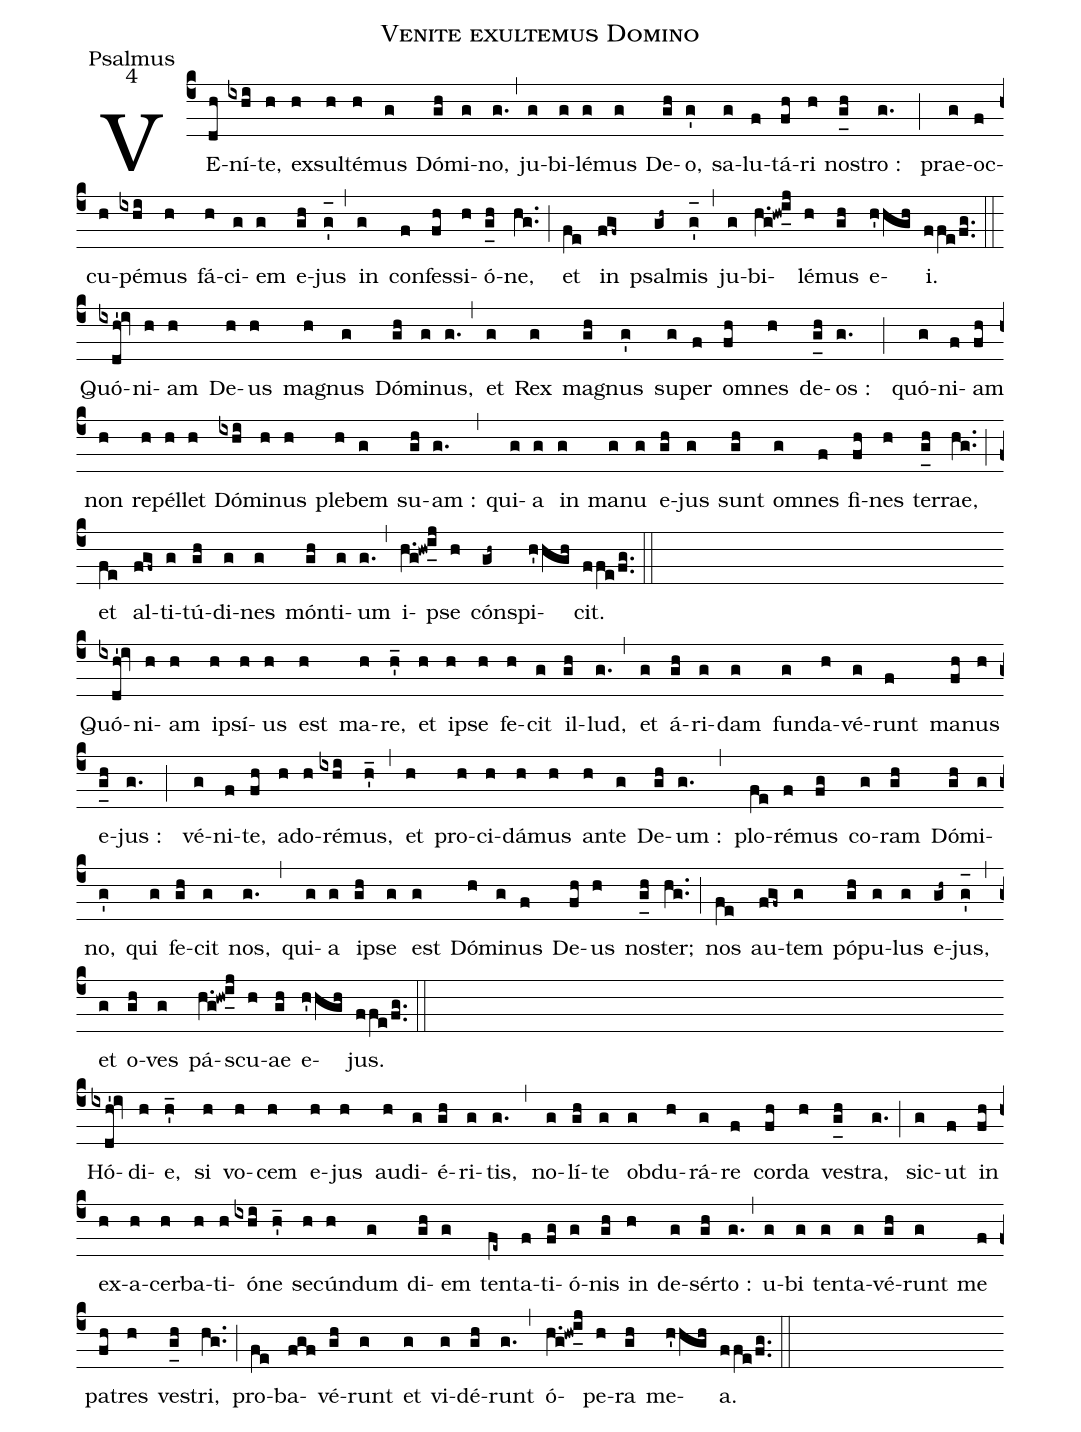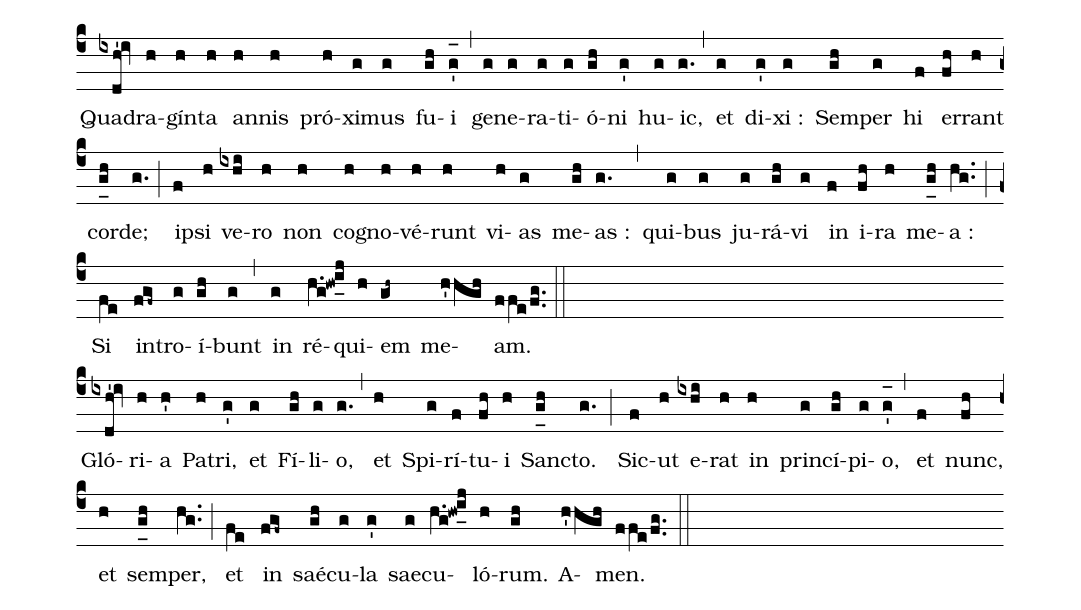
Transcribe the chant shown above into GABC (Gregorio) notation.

name:Venite exultemus Domino;
office-part:Psalmus;
mode:4;
%%
(c4) VE(dh)ní(ixhi)te,(h) ex(h)sul(h)té(h)mus(g) Dó(gh)mi(g)no,(g.) (,) ju(g)bi(g)lé(g)mus(g) De(gh)o,(g') sa(g)lu(f)tá(fh)ri(h) no(g_[uh:l]h)stro : (g.) (;) prae(g)oc(f)cu(h)pé(ixhi)mus(h) fá(h)ci(g)em(g) e(gh)jus(g'_[oh:h]) (,) in(g) con(f)fes(fh)si(h)ó(g_[uh:l]h)ne,(hg..) (;) et(fe) in(fgf~) psal(gh~)mis(g'_[oh:h]) (,) ju(g)bi(h.g!hw!i_[uh:l]j)lé(h)mus(gh) e(h'hgh)i.(ffe/fg..) (::) (Z-)

Quó(ixdh'!iv)ni(h)am(h) De(h)us(h) ma(h)gnus(g) Dó(gh)mi(g)nus,(g.) (,) et(g) Rex(g) ma(gh)gnus(g') su(g)per(f) o(fh)mnes(h) de(g_[uh:l]h)os : (g.) (;) quó(g)ni(f)am(fh) non(h) re(h)pél(h)let(h) Dó(ixhi)mi(h)nus(h) ple(h)bem(g) su(gh)am :(g.) (,) qui(g)a(g) in(g) ma(g)nu(g) e(gh)jus(g) sunt(gh) o(g)mnes(f) fi(fh)nes(h) ter(g_[uh:l]h)rae,(hg..) (;) et(fe) al(fgf~)ti(g)tú(gh)di(g)nes(g) món(gh)ti(g)um(g.) (,) i(h.g!hw!i_[uh:l]j)pse(h) cón(gh~)spi(h'hgh)cit.(ffe/fg..) (::) (Z-)

Quó(ixdh'!iv)ni(h)am(h) i(h)psí(h)us(h) est(h) ma(h)re,(h'_) et(h) i(h)pse(h) fe(h)cit(g) il(gh)lud,(g.) (,) et(g) á(gh)ri(g)dam(g) fun(g)da(h)vé(g)runt(f) ma(fh)nus(h) e(g_[uh:l]h)jus : (g.) (;) vé(g)ni(f)te,(fh) ad(h)o(h)ré(ixhi)mus,(h'_) (,) et(h) pro(h)ci(h)dá(h)mus(h) an(h)te(g) De(gh)um :(g.) (,) plo(fe)ré(f)mus(fg) co(g)ram(gh) Dó(gh)mi(g)no,(g') qui(g) fe(gh)cit(g) nos,(g.) (,) qui(g)a(g) i(gh)pse(g) est(g) Dó(h)mi(g)nus(f) De(fh)us(h) no(g_[uh:l]h)ster;(hg..) (;) nos(fe) au(fgf~)tem(g) pó(gh)pu(g)lus(g) e(gh~)jus,(g'_[oh:h]) (,) et(g) o(gh)ves(g) pá(h.g!hw!i_[uh:l]j)scu(h)ae(gh) e(h'hgh)jus.(ffe/fg..) (::) (Z-)

Hó(ixdh'!iv)di(h)e,(h'_) si(h) vo(h)cem(h) e(h)jus(h) au(h)di(g)é(gh)ri(g)tis,(g.) (,) no(g)lí(gh)te(g) ob(g)du(h)rá(g)re(f) cor(fh)da(h) ve(g_[uh:l]h)stra,(g.) (;) sic(g)ut(f) in(fh) ex(h)a(h)cer(h)ba(h)ti(h)ó(ixhi)ne(h'_) se(h)cún(h)dum(g) di(gh)em(g) ten(fe~)ta(f)ti(fg)ó(g)nis(gh) in(h) de(g)sér(gh)to :(g.) (,) u(g)bi(g) ten(g)ta(g)vé(gh)runt(g) me(f) pa(fh)tres(h) ve(g_[uh:l]h)stri,(hg..) (;) pro(fe)ba(fgf)vé(gh)runt(g) et(g) vi(g)dé(gh)runt(g.) (,) ó(h.g!hw!i_[uh:l]j)pe(h)ra(gh) me(h'hgh)a.(ffe/fg..) (::) (Z-)

Qua(ixdh'!iv)dra(h)gín(h)ta(h) an(h)nis(h) pró(h)xi(g)mus(g) fu(gh)i(g'_[oh:h]) (,) ge(g)ne(g)ra(g)ti(g)ó(gh)ni(g') hu(g)ic,(g.) (,) et(g) di(g')xi :(g) Sem(gh)per(g) hi(f) er(fh)rant(h) cor(g_[uh:l]h)de;(g.) (;) i(f)psi(h) ve(ixhi)ro(h) non(h) co(h)gno(h)vé(h)runt(h) vi(h)as(g) me(gh)as :(g.) (,) qui(g)bus(g) ju(g)rá(gh)vi(g) in(f) i(fh)ra(h) me(g_[uh:l]h)a :(hg..) (;) Si(fe) in(fgf~)tro(g)í(gh)bunt(g) (,) in(g) ré(h.g!hw!i_[uh:l]j)qui(h)em(gh~) me(h'hgh)am.(ffe/fg..) (::) (Z-)

Gló(ixdh'!iv)ri(h)a(h') Pa(h)tri,(g') et(g) Fí(gh)li(g)o,(g.) (,) et(h) Spi(g)rí(f)tu(fh)i(h) San(g_[uh:l]h)cto. (g.) (;) Sic(f)ut(h) e(ixhi)rat(h) in(h) prin(g)cí(gh)pi(g)o,(g'_[oh:h]) (,) et(f) nunc,(fh) et(h) sem(g_[uh:l]h)per,(hg..) (;) et(fe) in(fgf~) saé(gh)cu(g)la(g') sae(g)cu(h.g!hw!i_[uh:l]j)ló(h)rum.(gh) A(h'hgh)men.(ffe/fg..) (::)
